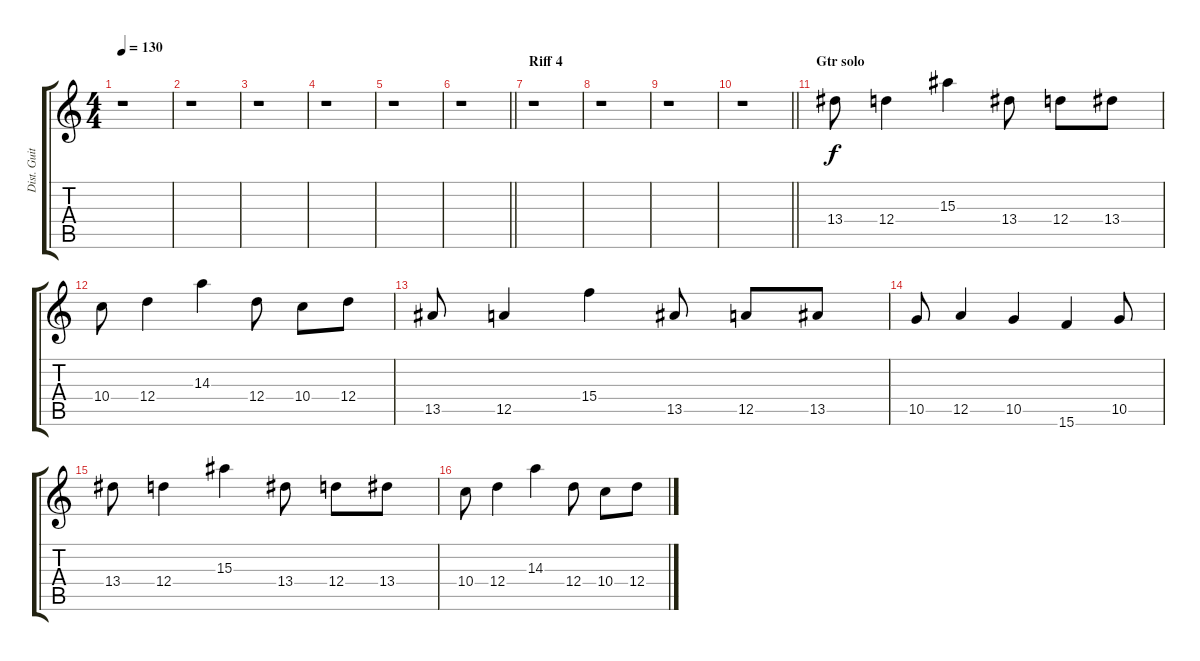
\track ("Dist. Guitar" "Dist. Guit") {instrument distortionguitar}
\staff {score tabs}
\tuning (E4 B3 G3 D3 A2 D2) {hide}
\ts (4 4)
\tempo 130
\clef g2
\ks c
r.1{dy f} |
r.1 |
r.1 |
r.1 |
r.1 |
\barLineRight lightlight
r.1 |
\section ("" "Riff 4")
r.1 |
r.1 |
r.1 |
\barLineRight lightlight
r.1 |
\section ("" "Gtr solo")
13.4.8 12.4.4 15.3.4 13.4.8 12.4.8 13.4.8 |
10.4.8 12.4.4 14.3.4 12.4.8 10.4.8 12.4.8 |
13.5.8 12.5.4 15.4.4 13.5.8 12.5.8 13.5.8 |
10.5.8 12.5.4 10.5.4 15.6.4 10.5.8 |
13.4.8 12.4.4 15.3.4 13.4.8 12.4.8 13.4.8 |
10.4.8 12.4.4 14.3.4 12.4.8 10.4.8 12.4.8
